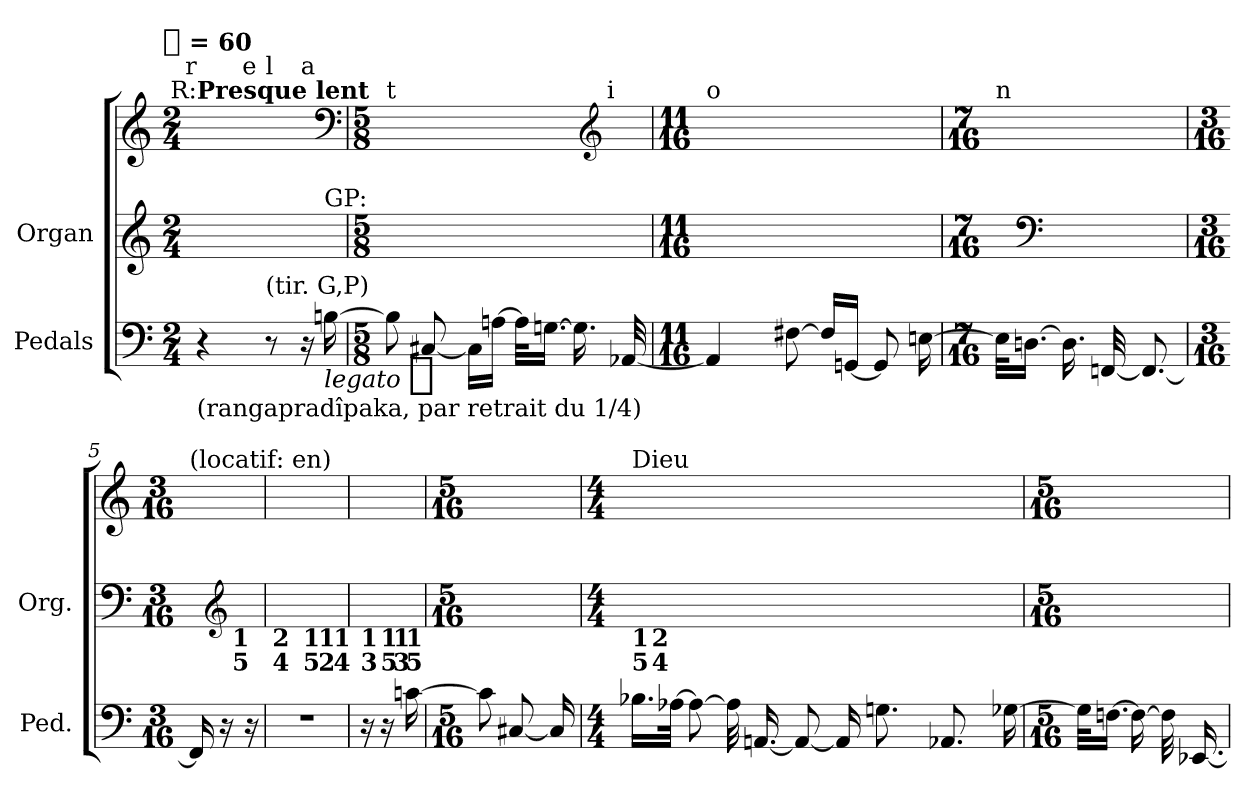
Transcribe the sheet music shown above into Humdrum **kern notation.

**kern	**dynam	**kern	**kern
*part2	*part2	*part1	*part1
*staff3	*staff3	*staff2	*staff1
*I"Pedals	*	*I"Organ	*
*I'Ped.	*	*I'Org.	*
*clefF4	*	*clefG2	*clefG2
*k[]	*	*k[]	*k[]
*C:	*	*C:	*C:
!!LO:TX:omd:t=[quarter] = 60
*M2/4	*	*M2/4	*M2/4
*MM60	*	*MM60	*MM60
=1	=1	=1	=1
!	!	!	!LO:TX:a:rj:t=R&colon;
!	!	!	!LO:TX:a:B:t=Presque lent
!	!	!	!LO:TX:a:rj:t=r
!LO:TX:b:t=(rangapradîpaka, par retrait du 1/4)	!	!	!
*	*	*^	*
4r	.	2ryy	4..ryy	8.ryy
!	!	!	!	!LO:TX:a:t=e
.	.	.	.	16ryy
!	!	!	!	!LO:TX:a:t=l
!LO:TX:a:t=(tir. G,P)	!	!	!	!
8r	.	.	.	8ryy
!	!	!	!	!LO:TX:a:t=a
16r	.	.	.	8ryy
!	!	!	!LO:TX:a:t=GP&colon;	!
!	!LO:DY:t=legato %s	!	!	!
[16Bn	f	.	16ryy	.
*	*	*	*	*clefF4
*	*	*v	*v	*
=2	=2	=2	=2
*M5/8	*	*M5/8	*M5/8
*	*	*^	*
!	!	!	!	!LO:TX:a:t=t
*	*	*v	*v	*
8B]	.	8ryy	2ryy
[8C#X	.	16ryy	.
.	.	16ryy	.
16C#LL]	.	4ryy	.
[16AnJJ	.	.	.
32AKLL]	.	.	.
[16.GnJJ	.	.	.
16.G]	.	16ryy	16ryy
*	*	*	*clefG2
!	!	!	!LO:TX:a:t=i
.	.	16ryy	16ryy
[32AA-X	.	.	.
=3	=3	=3	=3
*M11/16	*	*M11/16	*M11/16
!	!	!	!LO:TX:a:t=o
4AA-]	.	16.ryy	2ryy
.	.	32ryy	.
.	.	8ryy	.
[8F#X	.	8ryy	.
16F#LL]	.	16.ryy	.
[16GGnJJ	.	.	.
.	.	32ryy	.
8GG]	.	32ryy	8.ryy
.	.	16.ryy	.
[16En	.	16ryy	.
=4	=4	=4	=4
*M7/16	*	*M7/16	*M7/16
!	!	!	!LO:TX:a:t=n
32EKLL]	.	16.ryy	4ryy
[16.DnJJ	.	.	.
*	*	*clefF4	*
.	.	32ryy	.
16.D]	.	32ryy	.
.	.	16.ryy	.
[32FFn	.	.	.
8.FF_	.	8.ryy	8.ryy
=5	=5	=5	=5
*M3/16	*	*M3/16	*M3/16
!	!	!	!LO:TX:a:t=(locatif&colon; en)
16FF]	.	16.ryy	8.ryy
16r	.	.	.
*	*	*clefG2	*
!	!	!LO:TX:b:B:t=1	!
!	!	!LO:TX:b:B:t=5	!
.	.	32ryy	.
16r	.	16ryy	.
=6	=6	=6	=6
!	!	!LO:TX:b:B:t=2	!
!	!	!LO:TX:b:B:t=4	!
16%3r	.	16.ryy	8.ryy
!	!	!LO:TX:b:B:t=1	!
!	!	!LO:TX:b:B:t=5	!
.	.	32ryy	.
!	!	!LO:TX:b:B:t=1	!
!	!	!LO:TX:b:B:t=2	!
.	.	32ryy	.
!	!	!LO:TX:b:B:t=1	!
!	!	!LO:TX:b:B:t=4	!
.	.	32ryy	.
=7	=7	=7	=7
!	!	!LO:TX:b:B:t=1	!
!	!	!LO:TX:b:B:t=3	!
16r	.	16ryy	8.ryy
!	!	!LO:TX:b:B:t=1	!
!	!	!LO:TX:b:B:t=5	!
16r	.	32ryy	.
!	!	!LO:TX:b:B:t=1	!
!	!	!LO:TX:b:B:t=3	!
.	.	32ryy	.
!	!	!LO:TX:b:B:t=1	!
!	!	!LO:TX:b:B:t=5	!
[16cn	.	16ryy	.
=8	=8	=8	=8
*M5/16	*	*M5/16	*M5/16
8c]	.	4ryy	4ryy
[8C#X	.	.	.
16C#]	.	16ryy	16ryy
=9	=9	=9	=9
*M4/4	*	*M4/4	*M4/4
!	!	!	!LO:TX:a:t=Dieu
!	!	!LO:TX:b:B:t=1	!
!	!	!LO:TX:b:B:t=5	!
16.B-XLL	.	16ryy	1ryy
!	!	!LO:TX:b:B:t=2	!
!	!	!LO:TX:b:B:t=4	!
.	.	16ryy	.
[32A-XJJk	.	.	.
8A-_	.	32ryy	.
.	.	16.ryy	.
32A-]	.	8ryy	.
[16.AAn	.	.	.
8AA_	.	8ryy	.
16AA]	.	32ryy	.
.	.	16ryy	.
8.Gn	.	.	.
.	.	32ryy	.
.	.	16ryy	.
.	.	16ryy	.
8.AA-X	.	16.ryy	.
.	.	32ryy	.
.	.	32ryy	.
.	.	16.ryy	.
[16G-X	.	.	.
=10	=10	=10	=10
*M5/16	*	*M5/16	*M5/16
32G-KLL]	.	8ryy	8ryy
[16.FnJJ	.	.	.
16F_	.	16ryy	16ryy
32F]	.	16.ryy	8ryy
[16.EE-X	.	.	.
.	.	32ryy	.
=	=	=	=
*-	*-	*-	*-
